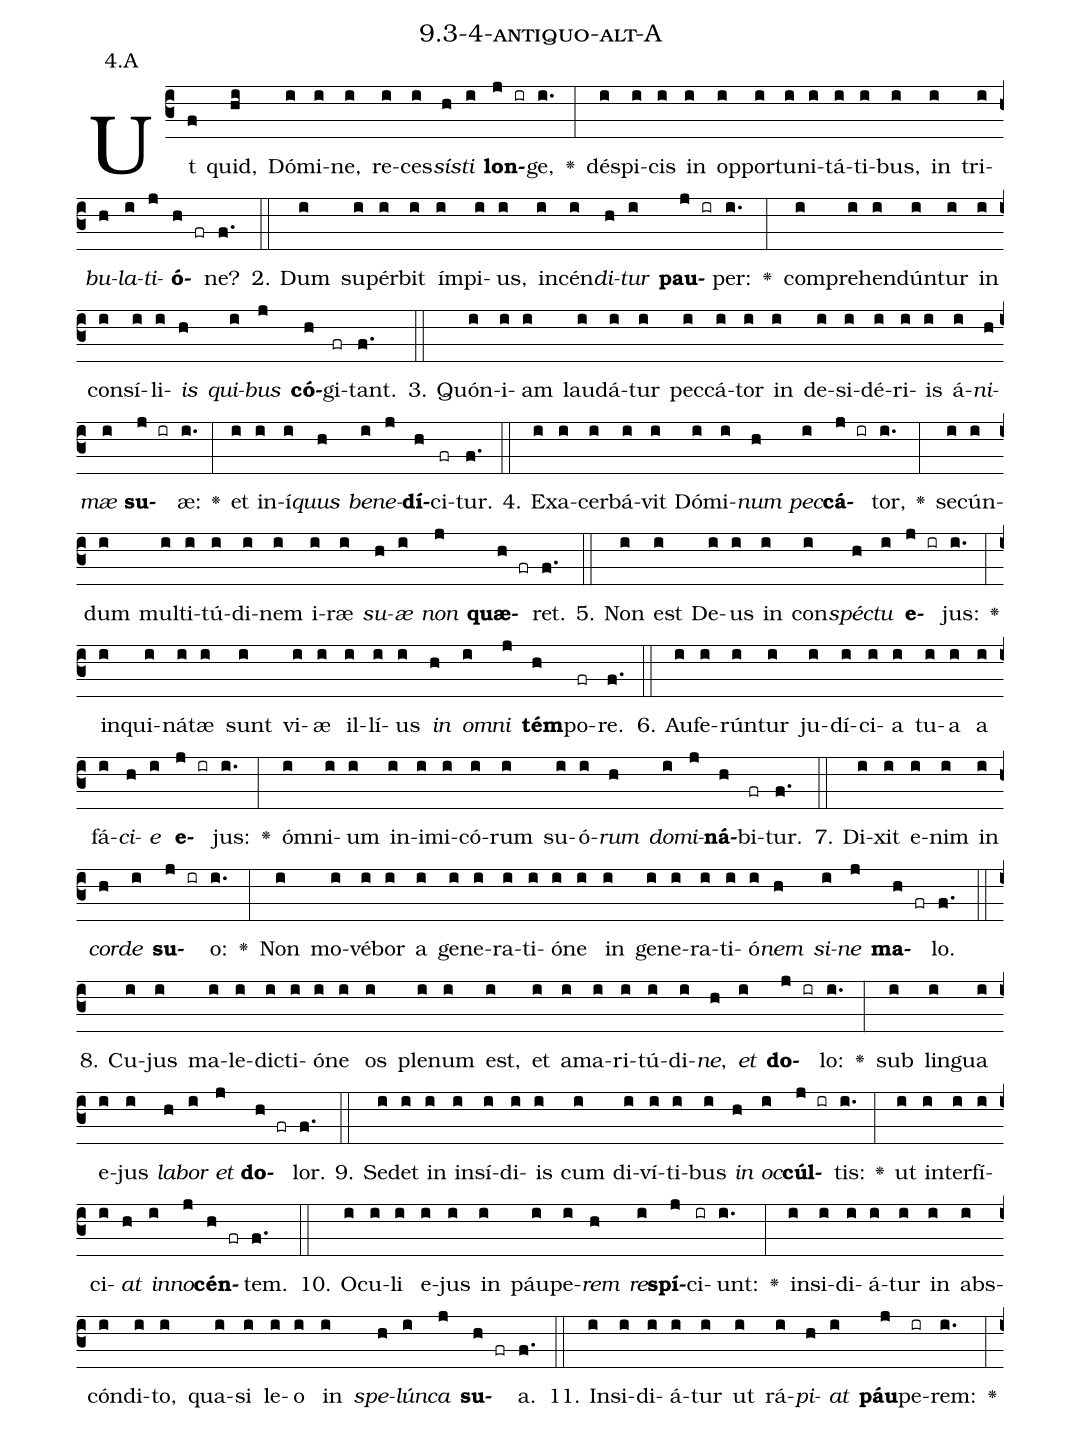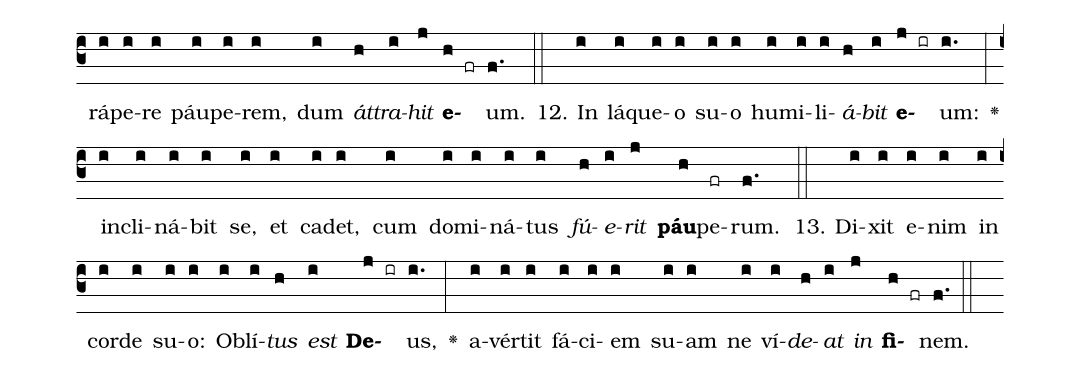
name: 9.3-4-antiquo-alt-A;
annotation: 4.A;
%%
(c3)Ut(f) quid,(hi) Dó(i)mi(i)ne,(i) re(i)ces(i)<i>sís</i>(h)<i>ti</i>(i) <b>lon</b>(j ir)ge,(i.) <v>\greheightstar</v>(:) dé(i)spi(i)cis(i) in(i) op(i)por(i)tu(i)ni(i)tá(i)ti(i)bus,(i) in(i) tri(i)<i>bu</i>(h)<i>la</i>(i)<i>ti</i>(j)<b>ó</b>(h fr)ne?(f.) (::)
2. Dum(i) su(i)pér(i)bit(i) ím(i)pi(i)us,(i) in(i)cén(i)<i>di</i>(h)<i>tur</i>(i) <b>pau</b>(j ir)per:(i.) <v>\greheightstar</v>(:) com(i)pre(i)hen(i)dún(i)tur(i) in(i) con(i)sí(i)li(i)<i>is</i>(h) <i>qui</i>(i)<i>bus</i>(j) <b>có</b>(h)gi(fr)tant.(f.) (::)
3. Quón(i)i(i)am(i) lau(i)dá(i)tur(i) pec(i)cá(i)tor(i) in(i) de(i)si(i)dé(i)ri(i)is(i) á(i)<i>ni</i>(h)<i>mæ</i>(i) <b>su</b>(j ir)æ:(i.) <v>\greheightstar</v>(:) et(i) in(i)í(i)<i>quus</i>(h) <i>be</i>(i)<i>ne</i>(j)<b>dí</b>(h)ci(fr)tur.(f.) (::)
4. Ex(i)a(i)cer(i)bá(i)vit(i) Dó(i)mi(i)<i>num</i>(h) <i>pec</i>(i)<b>cá</b>(j ir)tor,(i.) <v>\greheightstar</v>(:) se(i)cún(i)dum(i) mul(i)ti(i)tú(i)di(i)nem(i) i(i)ræ(i) <i>su</i>(h)<i>æ</i>(i) <i>non</i>(j) <b>quæ</b>(h fr)ret.(f.) (::)
5. Non(i) est(i) De(i)us(i) in(i) con(i)<i>spéc</i>(h)<i>tu</i>(i) <b>e</b>(j ir)jus:(i.) <v>\greheightstar</v>(:) in(i)qui(i)ná(i)tæ(i) sunt(i) vi(i)æ(i) il(i)lí(i)us(i) <i>in</i>(h) <i>om</i>(i)<i>ni</i>(j) <b>tém</b>(h)po(fr)re.(f.) (::)
6. Au(i)fe(i)rún(i)tur(i) ju(i)dí(i)ci(i)a(i) tu(i)a(i) a(i) fá(i)<i>ci</i>(h)<i>e</i>(i) <b>e</b>(j ir)jus:(i.) <v>\greheightstar</v>(:) óm(i)ni(i)um(i) in(i)i(i)mi(i)có(i)rum(i) su(i)ó(i)<i>rum</i>(h) <i>do</i>(i)<i>mi</i>(j)<b>ná</b>(h)bi(fr)tur.(f.) (::)
7. Di(i)xit(i) e(i)nim(i) in(i) <i>cor</i>(h)<i>de</i>(i) <b>su</b>(j ir)o:(i.) <v>\greheightstar</v>(:) Non(i) mo(i)vé(i)bor(i) a(i) ge(i)ne(i)ra(i)ti(i)ó(i)ne(i) in(i) ge(i)ne(i)ra(i)ti(i)ó(i)<i>nem</i>(h) <i>si</i>(i)<i>ne</i>(j) <b>ma</b>(h fr)lo.(f.) (::)
8. Cu(i)jus(i) ma(i)le(i)dic(i)ti(i)ó(i)ne(i) os(i) ple(i)num(i) est,(i) et(i) a(i)ma(i)ri(i)tú(i)di(i)<i>ne</i>,(h) <i>et</i>(i) <b>do</b>(j ir)lo:(i.) <v>\greheightstar</v>(:) sub(i) lin(i)gua(i) e(i)jus(i) <i>la</i>(h)<i>bor</i>(i) <i>et</i>(j) <b>do</b>(h fr)lor.(f.) (::)
9. Se(i)det(i) in(i) in(i)sí(i)di(i)is(i) cum(i) di(i)ví(i)ti(i)bus(i) <i>in</i>(h) <i>oc</i>(i)<b>cúl</b>(j ir)tis:(i.) <v>\greheightstar</v>(:) ut(i) in(i)ter(i)fí(i)ci(i)<i>at</i>(h) <i>in</i>(i)<i>no</i>(j)<b>cén</b>(h fr)tem.(f.) (::)
10. O(i)cu(i)li(i) e(i)jus(i) in(i) páu(i)pe(i)<i>rem</i>(h) <i>re</i>(i)<b>spí</b>(j)ci(ir)unt:(i.) <v>\greheightstar</v>(:) in(i)si(i)di(i)á(i)tur(i) in(i) abs(i)cón(i)di(i)to,(i) qua(i)si(i) le(i)o(i) in(i) <i>spe</i>(h)<i>lún</i>(i)<i>ca</i>(j) <b>su</b>(h fr)a.(f.) (::)
11. In(i)si(i)di(i)á(i)tur(i) ut(i) rá(i)<i>pi</i>(h)<i>at</i>(i) <b>páu</b>(j)pe(ir)rem:(i.) <v>\greheightstar</v>(:) rá(i)pe(i)re(i) páu(i)pe(i)rem,(i) dum(i) <i>át</i>(h)<i>tra</i>(i)<i>hit</i>(j) <b>e</b>(h fr)um.(f.) (::)
12. In(i) lá(i)que(i)o(i) su(i)o(i) hu(i)mi(i)li(i)<i>á</i>(h)<i>bit</i>(i) <b>e</b>(j ir)um:(i.) <v>\greheightstar</v>(:) in(i)cli(i)ná(i)bit(i) se,(i) et(i) ca(i)det,(i) cum(i) do(i)mi(i)ná(i)tus(i) <i>fú</i>(h)<i>e</i>(i)<i>rit</i>(j) <b>páu</b>(h)pe(fr)rum.(f.) (::)
13. Di(i)xit(i) e(i)nim(i) in(i) cor(i)de(i) su(i)o:(i) Ob(i)lí(i)<i>tus</i>(h) <i>est</i>(i) <b>De</b>(j ir)us,(i.) <v>\greheightstar</v>(:) a(i)vér(i)tit(i) fá(i)ci(i)em(i) su(i)am(i) ne(i) ví(i)<i>de</i>(h)<i>at</i>(i) <i>in</i>(j) <b>fi</b>(h fr)nem.(f.) (::)
